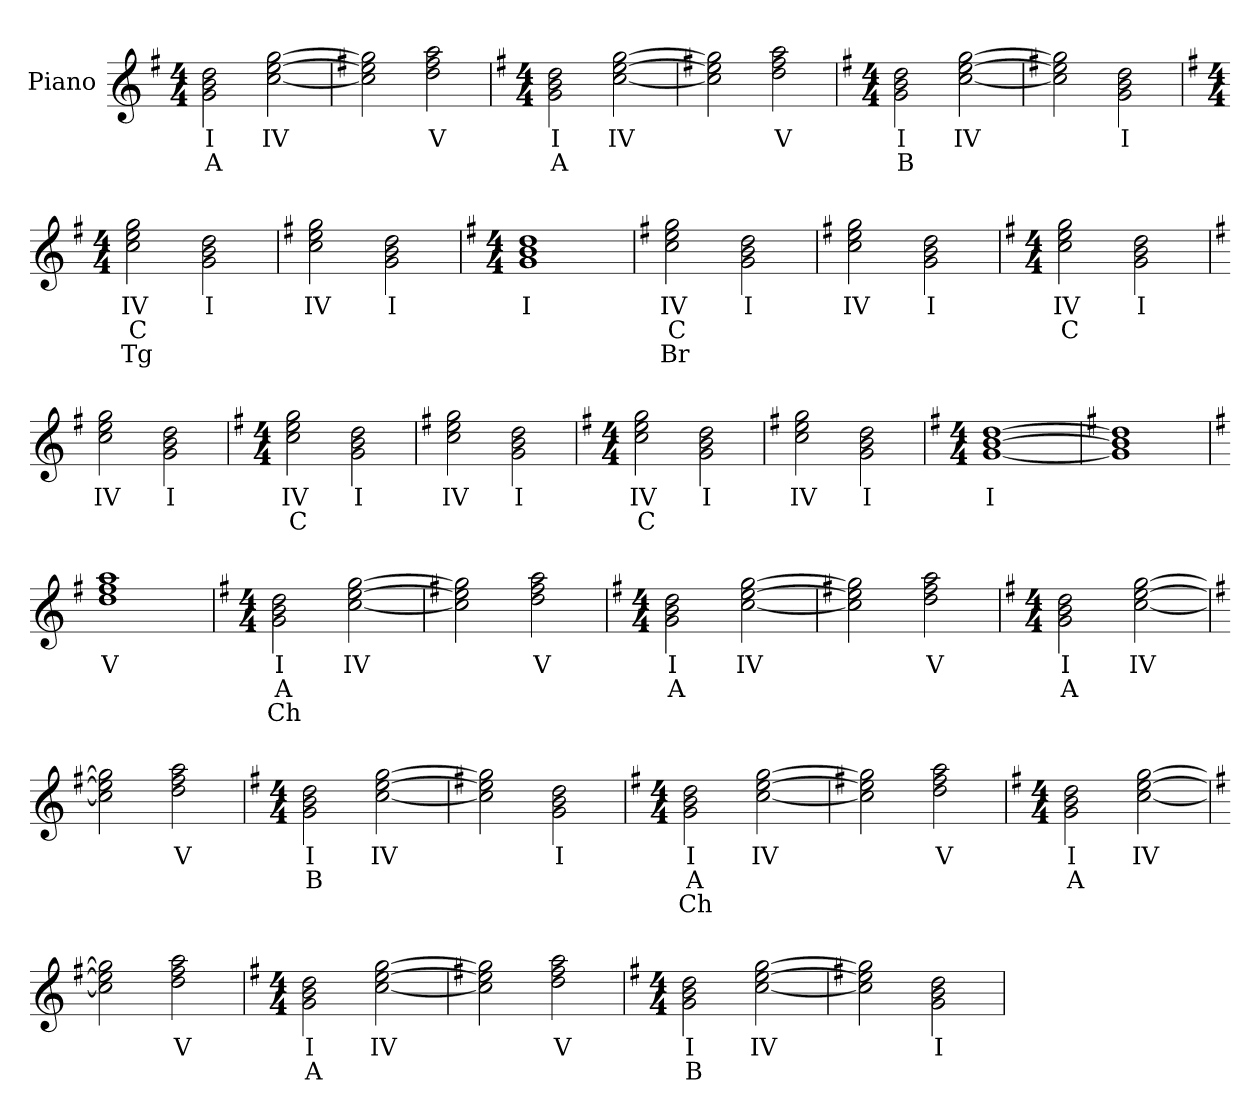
**kern	**text	**text	**text
*part1	*part1	*part1	*part1
*staff1	*staff1	*staff1	*staff1
*I"Piano	*	*	*
*I'Pno	*	*	*
*k[f#]	*	*	*
*G:	*	*	*
*M4/4	*	*	*
=	=	=	=
2g 2b 2dd	I	A	.
[2cc [2ee [2gg	IV	.	.
=	=	=	=
*k[f#]	*	*	*
*G:	*	*	*
2cc] 2ee] 2gg]	.	.	.
2dd 2ff# 2aa	V	.	.
=	=	=	=
*k[f#]	*	*	*
*G:	*	*	*
*M4/4	*	*	*
2g 2b 2dd	I	A	.
[2cc [2ee [2gg	IV	.	.
=	=	=	=
*k[f#]	*	*	*
*G:	*	*	*
2cc] 2ee] 2gg]	.	.	.
2dd 2ff# 2aa	V	.	.
=	=	=	=
*k[f#]	*	*	*
*G:	*	*	*
*M4/4	*	*	*
2g 2b 2dd	I	B	.
[2cc [2ee [2gg	IV	.	.
=	=	=	=
*k[f#]	*	*	*
*G:	*	*	*
2cc] 2ee] 2gg]	.	.	.
2g 2b 2dd	I	.	.
=	=	=	=
*k[f#]	*	*	*
*G:	*	*	*
*M4/4	*	*	*
2cc 2ee 2gg	IV	C	Tg
2g 2b 2dd	I	.	.
=	=	=	=
*k[f#]	*	*	*
*G:	*	*	*
2cc 2ee 2gg	IV	.	.
2g 2b 2dd	I	.	.
=	=	=	=
*k[f#]	*	*	*
*G:	*	*	*
*M4/4	*	*	*
1g 1b 1dd	I	.	.
=	=	=	=
*k[f#]	*	*	*
*G:	*	*	*
2cc 2ee 2gg	IV	C	Br
2g 2b 2dd	I	.	.
=	=	=	=
*k[f#]	*	*	*
*G:	*	*	*
2cc 2ee 2gg	IV	.	.
2g 2b 2dd	I	.	.
=	=	=	=
*k[f#]	*	*	*
*G:	*	*	*
*M4/4	*	*	*
2cc 2ee 2gg	IV	C	.
2g 2b 2dd	I	.	.
=	=	=	=
*k[f#]	*	*	*
*G:	*	*	*
2cc 2ee 2gg	IV	.	.
2g 2b 2dd	I	.	.
=	=	=	=
*k[f#]	*	*	*
*G:	*	*	*
*M4/4	*	*	*
2cc 2ee 2gg	IV	C	.
2g 2b 2dd	I	.	.
=	=	=	=
*k[f#]	*	*	*
*G:	*	*	*
2cc 2ee 2gg	IV	.	.
2g 2b 2dd	I	.	.
=	=	=	=
*k[f#]	*	*	*
*G:	*	*	*
*M4/4	*	*	*
2cc 2ee 2gg	IV	C	.
2g 2b 2dd	I	.	.
=	=	=	=
*k[f#]	*	*	*
*G:	*	*	*
2cc 2ee 2gg	IV	.	.
2g 2b 2dd	I	.	.
=	=	=	=
*k[f#]	*	*	*
*G:	*	*	*
*M4/4	*	*	*
[1g [1b [1dd	I	.	.
=	=	=	=
*k[f#]	*	*	*
*G:	*	*	*
1g] 1b] 1dd]	.	.	.
=	=	=	=
*k[f#]	*	*	*
*G:	*	*	*
1dd 1ff# 1aa	V	.	.
=	=	=	=
*k[f#]	*	*	*
*G:	*	*	*
*M4/4	*	*	*
2g 2b 2dd	I	A	Ch
[2cc [2ee [2gg	IV	.	.
=	=	=	=
*k[f#]	*	*	*
*G:	*	*	*
2cc] 2ee] 2gg]	.	.	.
2dd 2ff# 2aa	V	.	.
=	=	=	=
*k[f#]	*	*	*
*G:	*	*	*
*M4/4	*	*	*
2g 2b 2dd	I	A	.
[2cc [2ee [2gg	IV	.	.
=	=	=	=
*k[f#]	*	*	*
*G:	*	*	*
2cc] 2ee] 2gg]	.	.	.
2dd 2ff# 2aa	V	.	.
=	=	=	=
*k[f#]	*	*	*
*G:	*	*	*
*M4/4	*	*	*
2g 2b 2dd	I	A	.
[2cc [2ee [2gg	IV	.	.
=	=	=	=
*k[f#]	*	*	*
*G:	*	*	*
2cc] 2ee] 2gg]	.	.	.
2dd 2ff# 2aa	V	.	.
=	=	=	=
*k[f#]	*	*	*
*G:	*	*	*
*M4/4	*	*	*
2g 2b 2dd	I	B	.
[2cc [2ee [2gg	IV	.	.
=	=	=	=
*k[f#]	*	*	*
*G:	*	*	*
2cc] 2ee] 2gg]	.	.	.
2g 2b 2dd	I	.	.
=	=	=	=
*k[f#]	*	*	*
*G:	*	*	*
*M4/4	*	*	*
2g 2b 2dd	I	A	Ch
[2cc [2ee [2gg	IV	.	.
=	=	=	=
*k[f#]	*	*	*
*G:	*	*	*
2cc] 2ee] 2gg]	.	.	.
2dd 2ff# 2aa	V	.	.
=	=	=	=
*k[f#]	*	*	*
*G:	*	*	*
*M4/4	*	*	*
2g 2b 2dd	I	A	.
[2cc [2ee [2gg	IV	.	.
=	=	=	=
*k[f#]	*	*	*
*G:	*	*	*
2cc] 2ee] 2gg]	.	.	.
2dd 2ff# 2aa	V	.	.
=	=	=	=
*k[f#]	*	*	*
*G:	*	*	*
*M4/4	*	*	*
2g 2b 2dd	I	A	.
[2cc [2ee [2gg	IV	.	.
=	=	=	=
*k[f#]	*	*	*
*G:	*	*	*
2cc] 2ee] 2gg]	.	.	.
2dd 2ff# 2aa	V	.	.
=	=	=	=
*k[f#]	*	*	*
*G:	*	*	*
*M4/4	*	*	*
2g 2b 2dd	I	B	.
[2cc [2ee [2gg	IV	.	.
=	=	=	=
*k[f#]	*	*	*
*G:	*	*	*
2cc] 2ee] 2gg]	.	.	.
2g 2b 2dd	I	.	.
=	=	=	=
*-	*-	*-	*-
